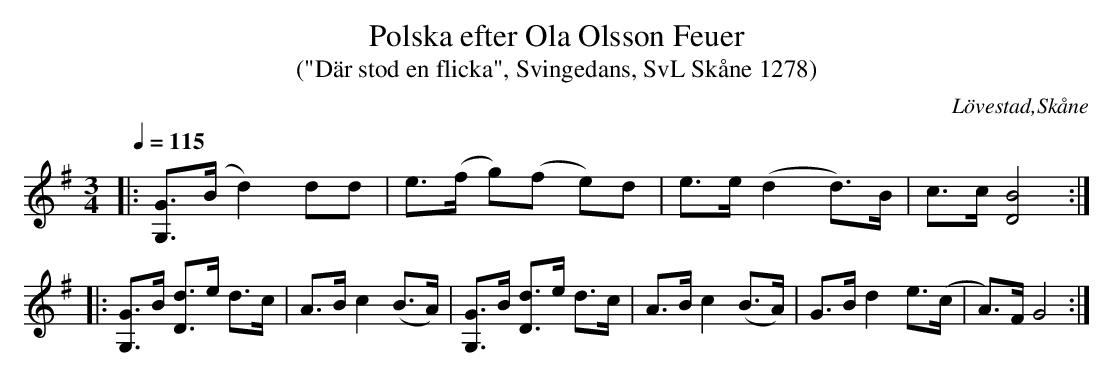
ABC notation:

X:1
T:Polska efter Ola Olsson Feuer
T:("Där stod en flicka", Svingedans, SvL Skåne 1278)
O:Lövestad,Skåne
M:3/4
L:1/8
K:G
Q:1/4=115
|: [GG,]>(B d2) dd | e>(f g)(f e)d | e>e (d2 d)>B | c>c [B4D4] :|
|:[GG,]>B [dD]>e d>c | A>B c2 (B>A) | [GG,]>B [dD]>e d>c | A>B c2 (B>A) | G>B d2 e>(c | A)>F G4:|
